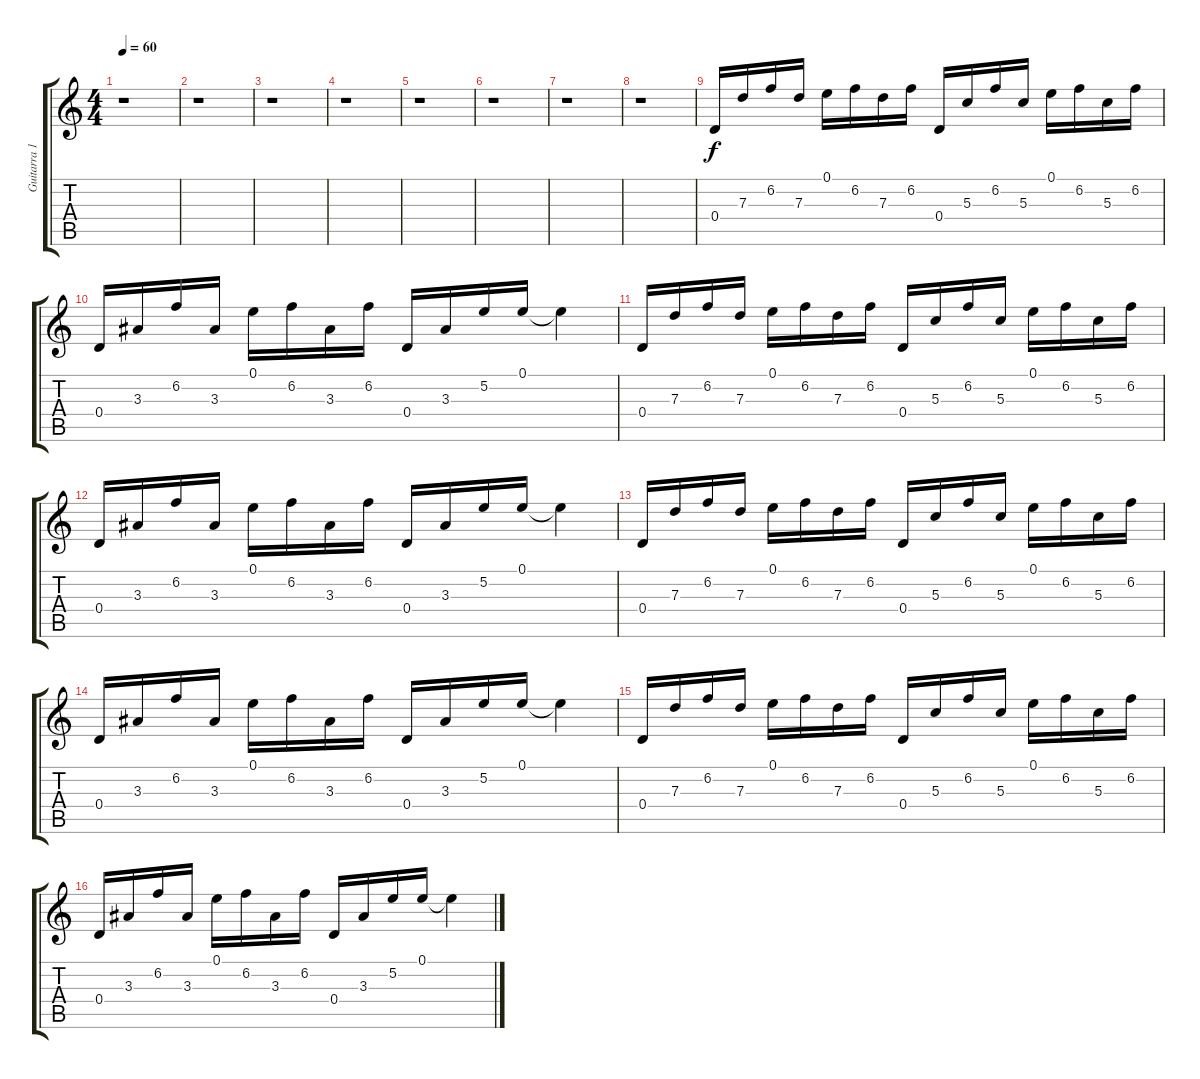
\track ("Guitarra 1" "Guitarra 1") {instrument acousticguitarsteel}
\staff {score tabs}
\tuning (E4 B3 G3 D3 A2 D2) {hide}
\ts (4 4)
\tempo 60
\clef g2
\ks c
r.1{dy f} |
r.1 |
r.1 |
r.1 |
r.1 |
r.1 |
r.1 |
r.1 |
0.4.16 7.3.16 6.2.16 7.3.16 0.1.16 6.2.16 7.3.16 6.2.16 0.4.16 5.3.16 6.2.16 5.3.16 0.1.16 6.2.16 5.3.16 6.2.16 |
0.4.16 3.3.16 6.2.16 3.3.16 0.1.16 6.2.16 3.3.16 6.2.16 0.4.16 3.3.16 5.2.16 0.1.16 0.1{t}.4 |
0.4.16 7.3.16 6.2.16 7.3.16 0.1.16 6.2.16 7.3.16 6.2.16 0.4.16 5.3.16 6.2.16 5.3.16 0.1.16 6.2.16 5.3.16 6.2.16 |
0.4.16 3.3.16 6.2.16 3.3.16 0.1.16 6.2.16 3.3.16 6.2.16 0.4.16 3.3.16 5.2.16 0.1.16 0.1{t}.4 |
0.4.16 7.3.16 6.2.16 7.3.16 0.1.16 6.2.16 7.3.16 6.2.16 0.4.16 5.3.16 6.2.16 5.3.16 0.1.16 6.2.16 5.3.16 6.2.16 |
0.4.16 3.3.16 6.2.16 3.3.16 0.1.16 6.2.16 3.3.16 6.2.16 0.4.16 3.3.16 5.2.16 0.1.16 0.1{t}.4 |
0.4.16 7.3.16 6.2.16 7.3.16 0.1.16 6.2.16 7.3.16 6.2.16 0.4.16 5.3.16 6.2.16 5.3.16 0.1.16 6.2.16 5.3.16 6.2.16 |
0.4.16 3.3.16 6.2.16 3.3.16 0.1.16 6.2.16 3.3.16 6.2.16 0.4.16 3.3.16 5.2.16 0.1.16 0.1{t}.4
